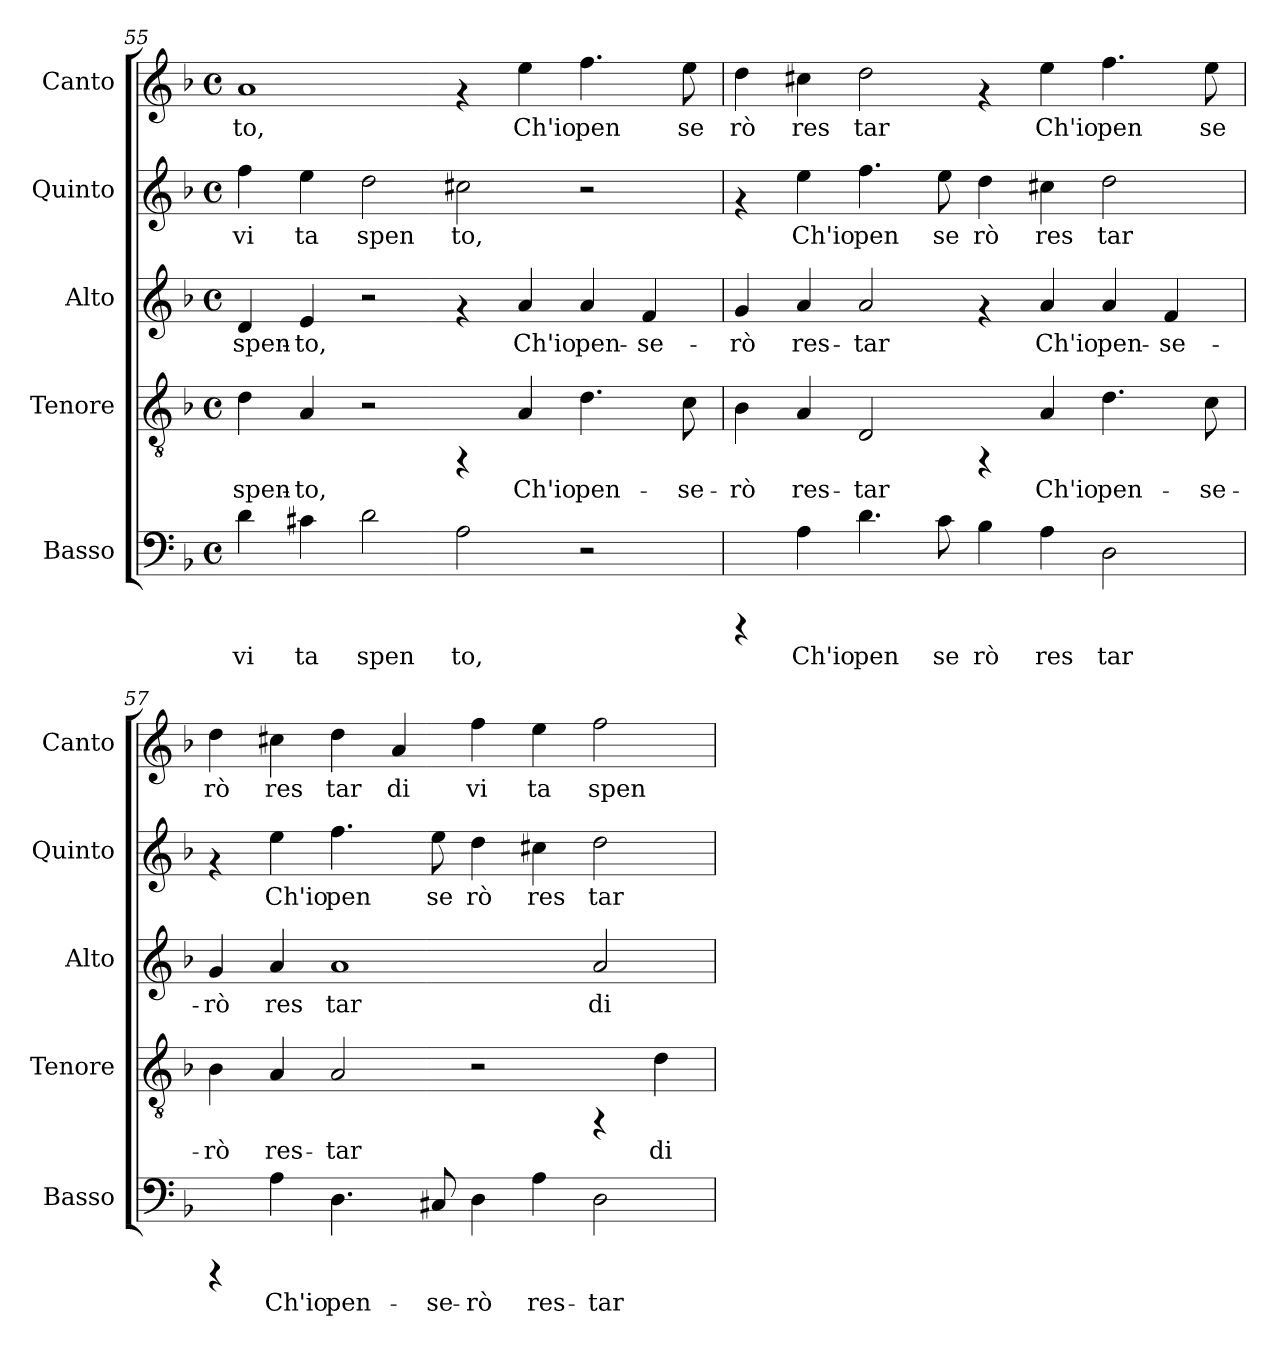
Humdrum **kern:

**kern	**text	**kern	**text	**kern	**text	**kern	**text	**kern	**text
*part5	*part5	*part4	*part4	*part3	*part3	*part2	*part2	*part1	*part1
*staff5	*staff5	*staff4	*staff4	*staff3	*staff3	*staff2	*staff2	*staff1	*staff1
*I"Basso	*	*I"Tenore	*	*I"Alto	*	*I"Quinto	*	*I"Canto	*
*I'Basso	*	*I'Tenore	*	*I'Alto	*	*I'Quinto	*	*I'Canto	*
*clefF4	*	*clefGv2	*	*clefG2	*	*clefG2	*	*clefG2	*
*k[b-]	*	*k[b-]	*	*k[b-]	*	*k[b-]	*	*k[b-]	*
*F:	*	*F:	*	*F:	*	*F:	*	*F:	*
*M4/4	*	*M4/4	*	*M4/4	*	*M4/4	*	*M4/4	*
*met(c)	*	*met(c)	*	*met(c)	*	*met(c)	*	*met(c)	*
=55	=55	=55	=55	=55	=55	=55	=55	=55	=55
!	!LO:LY:b	!	!LO:LY:b:cj	!	!LO:LY:b:cj	!	!LO:LY:b:cj	!	!LO:LY:b:cj
4d\	vi	4d\	spen-	4d/	spen-	4ff\	vi	1a	to,
!	!LO:LY:b	!	!LO:LY:b:cj	!	!LO:LY:b:cj	!	!LO:LY:b:cj	!	!
4c#X\	ta	4A/	-to,	4e/	-to,	4ee\	ta	.	.
!	!LO:LY:b	!	!	!	!	!	!LO:LY:b:cj	!	!
2d\	spen	2r	.	2r	.	2dd\	spen	.	.
!	!LO:LY:b	!	!	!	!	!	!LO:LY:b:cj	!	!
2A\	to,	4rFF	.	4rf	.	2cc#X\	to,	4rf	.
!	!	!	!LO:LY:b:cj	!	!LO:LY:b:cj	!	!	!	!LO:LY:b:cj
.	.	4A/	Ch'io	4a/	Ch'io	.	.	4ee\	Ch'io
!	!	!	!LO:LY:b:cj	!	!LO:LY:b:cj	!	!	!	!LO:LY:b:cj
2r	.	4.d\	pen-	4a/	pen-	2r	.	4.ff\	pen
!	!	!	!	!	!LO:LY:b:cj	!	!	!	!
.	.	.	.	4f/	-se-	.	.	.	.
!	!	!	!LO:LY:b:cj	!	!	!	!	!	!LO:LY:b:cj
.	.	8c\	-se-	.	.	.	.	8ee\	se
=56	=56	=56	=56	=56	=56	=56	=56	=56	=56
!	!	!	!LO:LY:b:cj	!	!LO:LY:b:cj	!	!	!	!LO:LY:b:cj
4rCCC	.	4B-\	-rò	4g/	-rò	4rf	.	4dd\	rò
!	!LO:LY:b	!	!LO:LY:b:cj	!	!LO:LY:b:cj	!	!LO:LY:b:cj	!	!LO:LY:b:cj
4A\	Ch'io	4A/	res-	4a/	res-	4ee\	Ch'io	4cc#X\	res
!	!LO:LY:b	!	!LO:LY:b:cj	!	!LO:LY:b:cj	!	!LO:LY:b:cj	!	!LO:LY:b:cj
4.d\	pen	2D/	-tar	2a/	-tar	4.ff\	pen	2dd\	tar
!	!LO:LY:b	!	!	!	!	!	!LO:LY:b:cj	!	!
8c\	se	.	.	.	.	8ee\	se	.	.
!	!LO:LY:b	!	!	!	!	!	!LO:LY:b:cj	!	!
4B-\	rò	4rFF	.	4rf	.	4dd\	rò	4rf	.
!	!LO:LY:b	!	!LO:LY:b:cj	!	!LO:LY:b:cj	!	!LO:LY:b:cj	!	!LO:LY:b:cj
4A\	res	4A/	Ch'io	4a/	Ch'io	4cc#X\	res	4ee\	Ch'io
!	!LO:LY:b	!	!LO:LY:b:cj	!	!LO:LY:b:cj	!	!LO:LY:b:cj	!	!LO:LY:b:cj
2D\	tar	4.d\	pen-	4a/	pen-	2dd\	tar	4.ff\	pen
!	!	!	!	!	!LO:LY:b:cj	!	!	!	!
.	.	.	.	4f/	-se-	.	.	.	.
!	!	!	!LO:LY:b:cj	!	!	!	!	!	!LO:LY:b:cj
.	.	8c\	-se-	.	.	.	.	8ee\	se
!!LO:PB:g=z
=57	=57	=57	=57	=57	=57	=57	=57	=57	=57
!	!	!	!LO:LY:b:cj	!	!LO:LY:b:cj	!	!	!	!LO:LY:b:cj
4rCCC	.	4B-\	-rò	4g/	-rò	4rf	.	4dd\	rò
!	!LO:LY:b	!	!LO:LY:b:cj	!	!LO:LY:b:cj	!	!LO:LY:b:cj	!	!LO:LY:b:cj
4A\	Ch'io	4A/	res-	4a/	res	4ee\	Ch'io	4cc#X\	res
!	!LO:LY:b	!	!LO:LY:b:cj	!	!LO:LY:b:cj	!	!LO:LY:b:cj	!	!LO:LY:b:cj
4.D\	pen-	2A/	-tar	1a	tar	4.ff\	pen	4dd\	tar
!	!	!	!	!	!	!	!	!	!LO:LY:b:cj
.	.	.	.	.	.	.	.	4a/	di
!	!LO:LY:b	!	!	!	!	!	!LO:LY:b:cj	!	!
8C#X/	-se-	.	.	.	.	8ee\	se	.	.
!	!LO:LY:b	!	!	!	!	!	!LO:LY:b:cj	!	!LO:LY:b:cj
4D\	-rò	2r	.	.	.	4dd\	rò	4ff\	vi
!	!LO:LY:b	!	!	!	!	!	!LO:LY:b:cj	!	!LO:LY:b:cj
4A\	res-	.	.	.	.	4cc#X\	res	4ee\	ta
!	!LO:LY:b	!	!	!	!LO:LY:b:cj	!	!LO:LY:b:cj	!	!LO:LY:b:cj
2D\	-tar	4rFF	.	2a/	di	2dd\	tar	2ff\	spen
!	!	!	!LO:LY:b:cj	!	!	!	!	!	!
.	.	4d\	di	.	.	.	.	.	.
=	=	=	=	=	=	=	=	=	=
*-	*-	*-	*-	*-	*-	*-	*-	*-	*-
